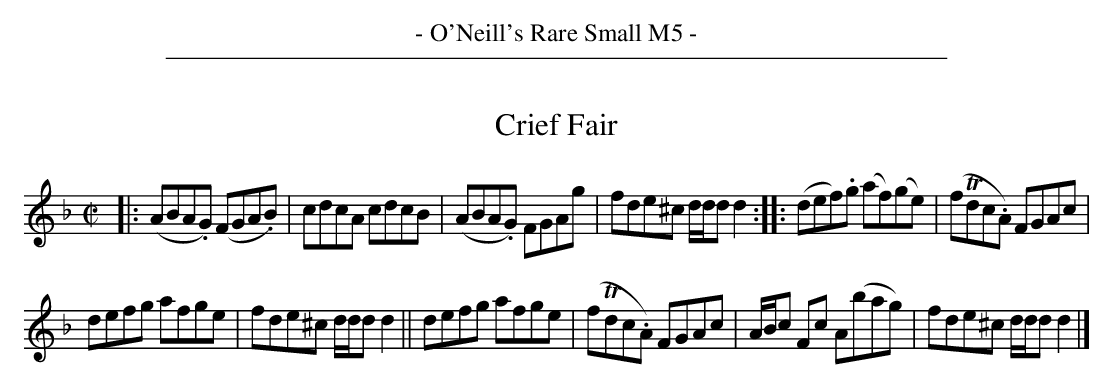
X:1
T: Crief Fair
M: C|
L: 1/8
K: F	% ending on Dm
|:\
(ABA.G) (FGA.B) | cdcA cdcB | (ABA.G) FGAg | fde^c d/d/d d2 :: (def).g (af)(ge) | (fTdc.A) FGAc |
defg afge | fde^c d/d/d d2 || defg afge | (fTdc.A) FGAc | A/B/c Fc A(bag) | fde^c d/d/d d2 |]
